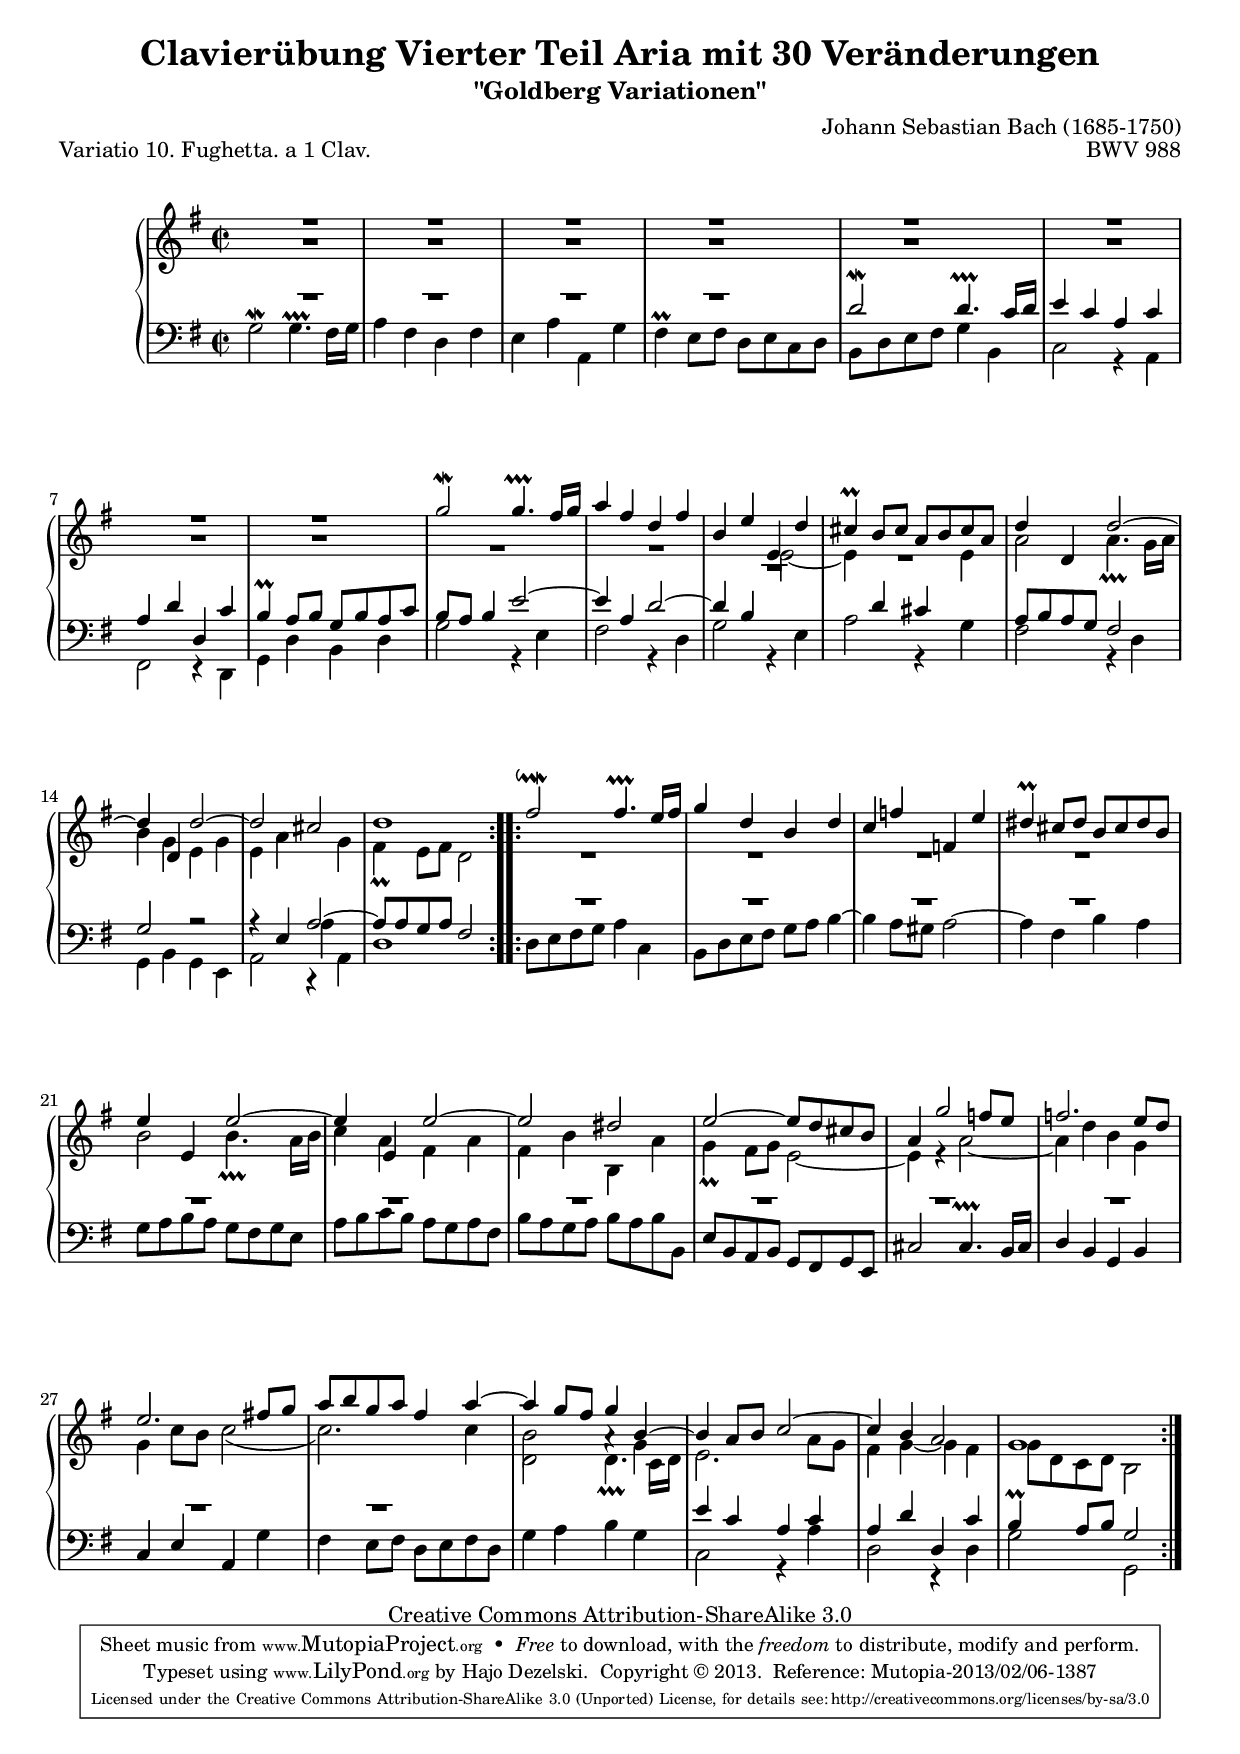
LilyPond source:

\version "2.16.1"

\paper {
    markup-system-spacing #'basic-distance = #12
    system-system-spacing #'basic-distance = #22
    ragged-bottom = ##f
}

% #(set-default-paper-size "letter")

#(set-global-staff-size 19)

\header {
        title = "Clavierübung Vierter Teil Aria mit 30 Veränderungen"
        subtitle = "\"Goldberg Variationen\""
        piece = "Variatio 10. Fughetta. a 1 Clav."
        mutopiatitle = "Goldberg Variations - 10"
        composer = "Johann Sebastian Bach (1685-1750)"
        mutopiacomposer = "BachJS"
        opus = "BWV 988"
        date = "1741"
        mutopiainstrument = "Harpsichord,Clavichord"
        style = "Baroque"
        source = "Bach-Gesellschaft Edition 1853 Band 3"
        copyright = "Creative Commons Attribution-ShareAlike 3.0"
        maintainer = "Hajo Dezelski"
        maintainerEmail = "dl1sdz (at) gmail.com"
	
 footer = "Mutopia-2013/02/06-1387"
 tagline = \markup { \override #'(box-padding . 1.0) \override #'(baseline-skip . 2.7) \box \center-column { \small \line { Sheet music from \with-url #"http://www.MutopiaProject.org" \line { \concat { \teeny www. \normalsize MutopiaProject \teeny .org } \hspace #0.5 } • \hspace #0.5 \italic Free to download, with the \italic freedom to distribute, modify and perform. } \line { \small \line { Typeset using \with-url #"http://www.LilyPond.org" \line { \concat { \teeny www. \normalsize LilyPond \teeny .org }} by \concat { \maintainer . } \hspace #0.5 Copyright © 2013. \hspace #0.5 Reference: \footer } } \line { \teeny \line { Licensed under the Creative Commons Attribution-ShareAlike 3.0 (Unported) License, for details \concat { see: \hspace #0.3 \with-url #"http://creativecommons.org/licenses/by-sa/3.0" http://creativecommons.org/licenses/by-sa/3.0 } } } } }
}

% Macros %%%%%%%%%%%%%%%%%%%%%%%%%%%%%%%%%%%%%%%%%%%%%%%%%%%%
%
 staffUpper = {\change Staff = upper \stemDown}
 staffLower = {\change Staff = lower \stemUp}

 indentRests = \override Voice.Rest #'extra-offset = #'(5.5 . 0.0 )
 noIndentRests = \revert Voice.Rest #'extra-offset
 ignoreClashNote = \once \override NoteColumn #'ignore-collision = ##t

 nb = \noBreak

%%%%%%%%%%%%%%%%%%%%%%%%%%%%%%%%%%%%%%%%%%%%%%%%%%%%%%%%%%

global = { \key g \major   \time 2/2 }

sopranoOne =   \relative c'' {
    \repeat volta 2 { %begin repeated section
    \stemUp
    \indentRests
        d1\rest | % 1
        d1\rest | % 2
        d1\rest | % 3
        d1\rest | % 4
        d1\rest | % 5
        d1\rest | % 6
        d1\rest | % 7
        d1\rest | % 8
     \noIndentRests
        g2 ^\mordent g4. ^\prallprall fis16 [ g ] | % 9
        a4 fis d fis | % 10
        b,4 e e, d' | % 11
        cis4 ^\prall b8 [ cis ] a [ b cis a ]| % 12
        d4 d, d'2 ~ | % 13
        d4 d, d'2 ~| % 14
        d2 cis | % 15
        d1 | % 16
	
    } %end of repeated section
  
    \repeat volta 2 { %begin repeated section
        fis2 ^\downmordent fis4. ^\prallprall e16 [ fis ] | % 17
        g4 d b d | % 18
        c4 f f, e' | % 19
        dis4 ^\prall cis8 [ dis ] b [ cis dis b ] | % 20
        e4 e, e'2 ~ | % 21
        e4 e, e'2 ~ | % 22
        e2 dis | % 23
        e2 ~ e8 [ d cis b ] | % 24
        a4 g'2 f8 [ e ] | % 25
        f2. e8 [ d ]|  % 26
        e2. fis!8 [ g ] | % 27
        a8 [ b g a ] fis4 a ~ | % 28
        a4 g8 [ fis ] g4 b, ~ | % 29
        b4 a8 [ b ] c2 ~ | % 30
        c4 b a2 | % 31
        g1  % 32
    } %end repeated section
}

sopranoTwo =   \relative c'' {
    \repeat volta 2 { %begin repeated section
    \stemDown
    \indentRests
        g1\rest | % 1
        g1\rest | % 2
        g1\rest | % 3
        g1\rest | % 4
        g1\rest | % 5
        g1\rest | % 6
        g1\rest | % 7
        g1\rest | % 8
        e1\rest | % 9
        e1\rest | % 10
        a,1\rest | % 11
        c1\rest | % 12
     \noIndentRests
        a'2 a4. _\prallprall g16 [ a ] | % 13
        b4 g e g | % 14
        e4 a \staffLower \stemDown a, \staffUpper g' | % 15
        fis4 _\prall e8 [ fis ] d2 | % 16
	
    } %end of repeated section
  
    \repeat volta 2 { %begin repeated section
    	\indentRests
        r1 | % 17
        r1 | % 18
        r1 | % 19
        r1 | % 20
        \noIndentRests
        b'2 b4. _\prallprall a16 [ b ]| % 21
        c4 a fis a | % 22
        fis4 b b, a'| % 23
        g4_\prall fis8 [ g ] e2 ~| % 24
        e4 r4 a2 ~| % 25
        a4 d b g | % 26
        g4 c8 [ b ] c2 (| % 27
        c2. ) c4| % 28
        \ignoreClashNote b2 a4\rest g4| % 29
        <e>2. a8 [ g ] | % 30
        fis4 g ~ g fis | % 31
        g8 [ d c d ] b2| % 32
    } %end repeated section
}
systemBreaks = {
	s1 \repeat unfold 5 {\nb s1}  %System1
	s1 \repeat unfold 6 {\nb s1}  %System2
	s1 \repeat unfold 6 {\nb s1}  %System3
	s1 \repeat unfold 5 {\nb s1}  %System4
	s1 \repeat unfold 5 {\nb s1}  %System5
}

soprano = << \sopranoOne \\ \sopranoTwo \\ \systemBreaks >>


%%
%% Bass Clef
%% 

bassOne =   \relative d' {
    \repeat volta 2 { %begin repeated section
    \stemUp \clef "bass"
    \indentRests
        e1\rest | % 1
        e1\rest | % 2
        e1\rest | % 3
        e1\rest | % 4
     \noIndentRests
	d2 ^\mordent d4. ^\prallprall c16 [ d ] | % 5
        e4 c a c | % 6
        a4 d d, c' | % 7
        b4 ^\prall a8 [ b ] g [ b a c ] | % 8
        b8 [ a ] b4 e2 ~ | % 9
        e4 a, d2 ~ | % 10
        d4 b \staffUpper e2_~ | % 11
        e4 \staffLower d cis \staffUpper e | % 12
        \staffLower a,8 [ b a g ] fis2 | % 13
        g2 r2 | % 14
        r4 e4 \stemUp a2 ~ | % 15
        a8 [ a g a ] fis2 | % 16	
    } %end of repeated section
  
    \repeat volta 2 { %begin repeated section
        \indentRests
    	d'1\rest | % 17
        d1\rest | % 18
        d1\rest | % 19
        d1\rest | % 20
        d1\rest | % 21
        d1\rest | % 22
        d1\rest | % 23
        d1\rest | % 24
        \override Voice.Rest #'extra-offset = #'(2.8 . 0.0 )
        d1\rest | % 25
        \indentRests
        d1\rest | % 26
        d1\rest | % 27
        d1\rest | % 28
        \noIndentRests \staffUpper
        d2 d4. _\prallprall c16 [ d ] | % 29
        \staffLower <e>4 c a c | % 30
        a4 d d, c' | % 31
        b4 ^\prall a8 [ b ] g2 | % 32 
    } %end repeated section
}

bassTwo =   \relative c'' {
    \repeat volta 2 { %begin repeated section
    \stemDown
        g,2^\mordent g4. ^\prallprall fis16 [ g ] | % 1
        a4 fis4 d fis | % 2
        e4 a a, g' | % 3
        fis4 ^\prall e8 [ fis ] d [ e c d ] | % 4
        b8 [ d e fis ] g4 b, | % 5
        c2 r4 a4 | % 6
        fis2 r4 d4 | % 7
        g4 d' b d | % 8
        g2 r4 e4 | % 9
        fis2 r4 d4 | % 10
        g2 r4 e4 | % 11
        a2 r4 g4 | % 12
        fis2 r4 d4 | % 13
        g,4 b g e | % 14
        a2 r4 a4 | % 15
        d1 	| % 16
    } %end of repeated section
  
    \repeat volta 2 { %begin repeated section
        d8 [ e fis g ] a4 c, | % 17
        b8 [ d e fis ] g [ a ] b4 ^~ | % 18
        b4 a8 [ gis8 ] a2 ^~ | % 19
        a4 fis b a | % 20
        g8 [ a b a ] g [ fis g e ] | % 21
        a8 [ b c b ] a [ g a fis ] | % 22
        b8 [ a g a ] b [ a b b, ] | % 23
        e8 ^[ b a b ] g ^[ fis g e ] | % 24
        \stemUp cis'2 cis4.^\prallprall b16 [ cis ] | % 25
        d4 b g b | % 26
        c4 e a, \stemDown g' | % 27
        fis4 e8 [ fis ] d [ e fis d ] | % 28
        g4 a b g | % 29
        c,2 r4 a'4 | % 30
        d,2 r4 d4 | % 31
        g2 g, | % 32
    } %end repeated section
}


bass = << \bassOne \\ \bassTwo>>


%% Merge score - Piano staff

\score {
    \context PianoStaff <<
        \set PianoStaff.midiInstrument = "harpsichord"
        \context Staff = "upper" { \clef "treble" \global \soprano  }
        \context Staff = "lower"  { \clef "bass" \global \bass }
    >>
    \layout{ }
    \midi { }
}
